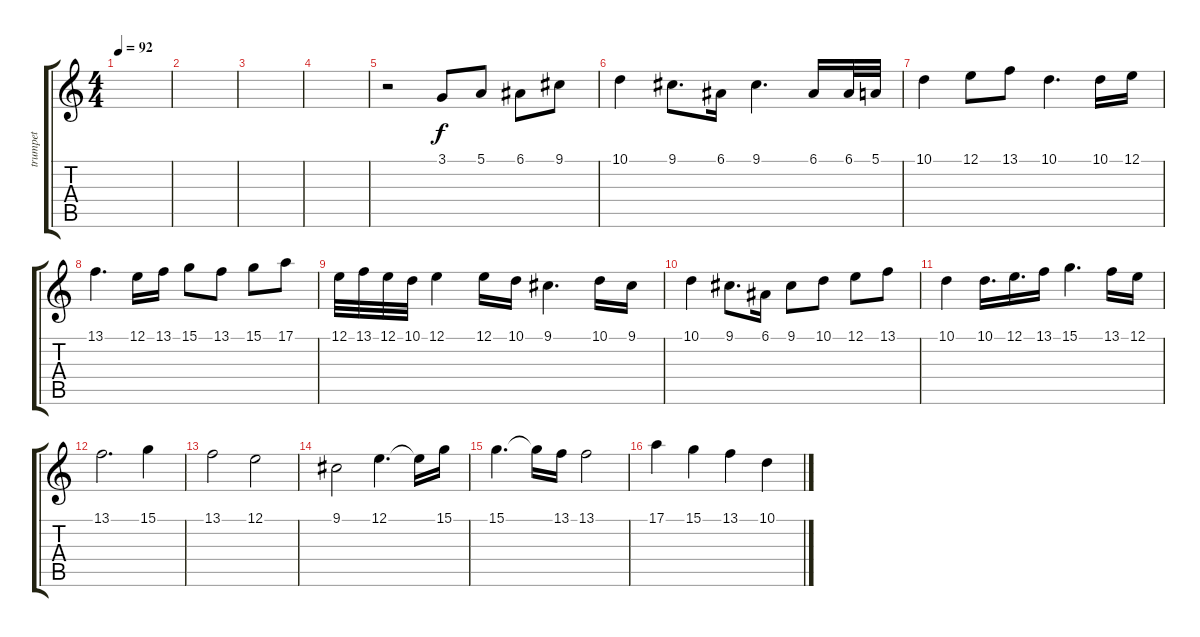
\track ("trumpet" "trumpet") {instrument trumpet}
\staff {score tabs}
\tuning (E4 B3 G3 D3 A2 E2) {hide}
\ts (4 4)
\tempo 92
\clef g2
\ks c
|
|
|
|
r.2 3.1.8 5.1.8 6.1.8 9.1.8 |
10.1.4 9.1.8{d} 6.1.16 9.1.4{d} 6.1.16 6.1.32 5.1.32 |
10.1.4 12.1.8 13.1.8 10.1.4{d} 10.1.16 12.1.16 |
13.1.4{d} 12.1.16 13.1.16 15.1.8 13.1.8 15.1.8 17.1.8 |
12.1.32 13.1.32 12.1.32 10.1.32 12.1.4 12.1.16 10.1.16 9.1.4{d} 10.1.16 9.1.16 |
10.1.4 9.1.8{d} 6.1.16 9.1.8 10.1.8 12.1.8 13.1.8 |
10.1.4 10.1.16{d} 12.1.16{d} 13.1.16 15.1.4{d} 13.1.16 12.1.16 |
13.1.2{d} 15.1.4 |
13.1.2 12.1.2 |
9.1.2 12.1.4{d} 12.1{t}.16 15.1.16 |
15.1.4{d} 15.1{t}.16 13.1.16 13.1.2 |
17.1.4 15.1.4 13.1.4 10.1.4
